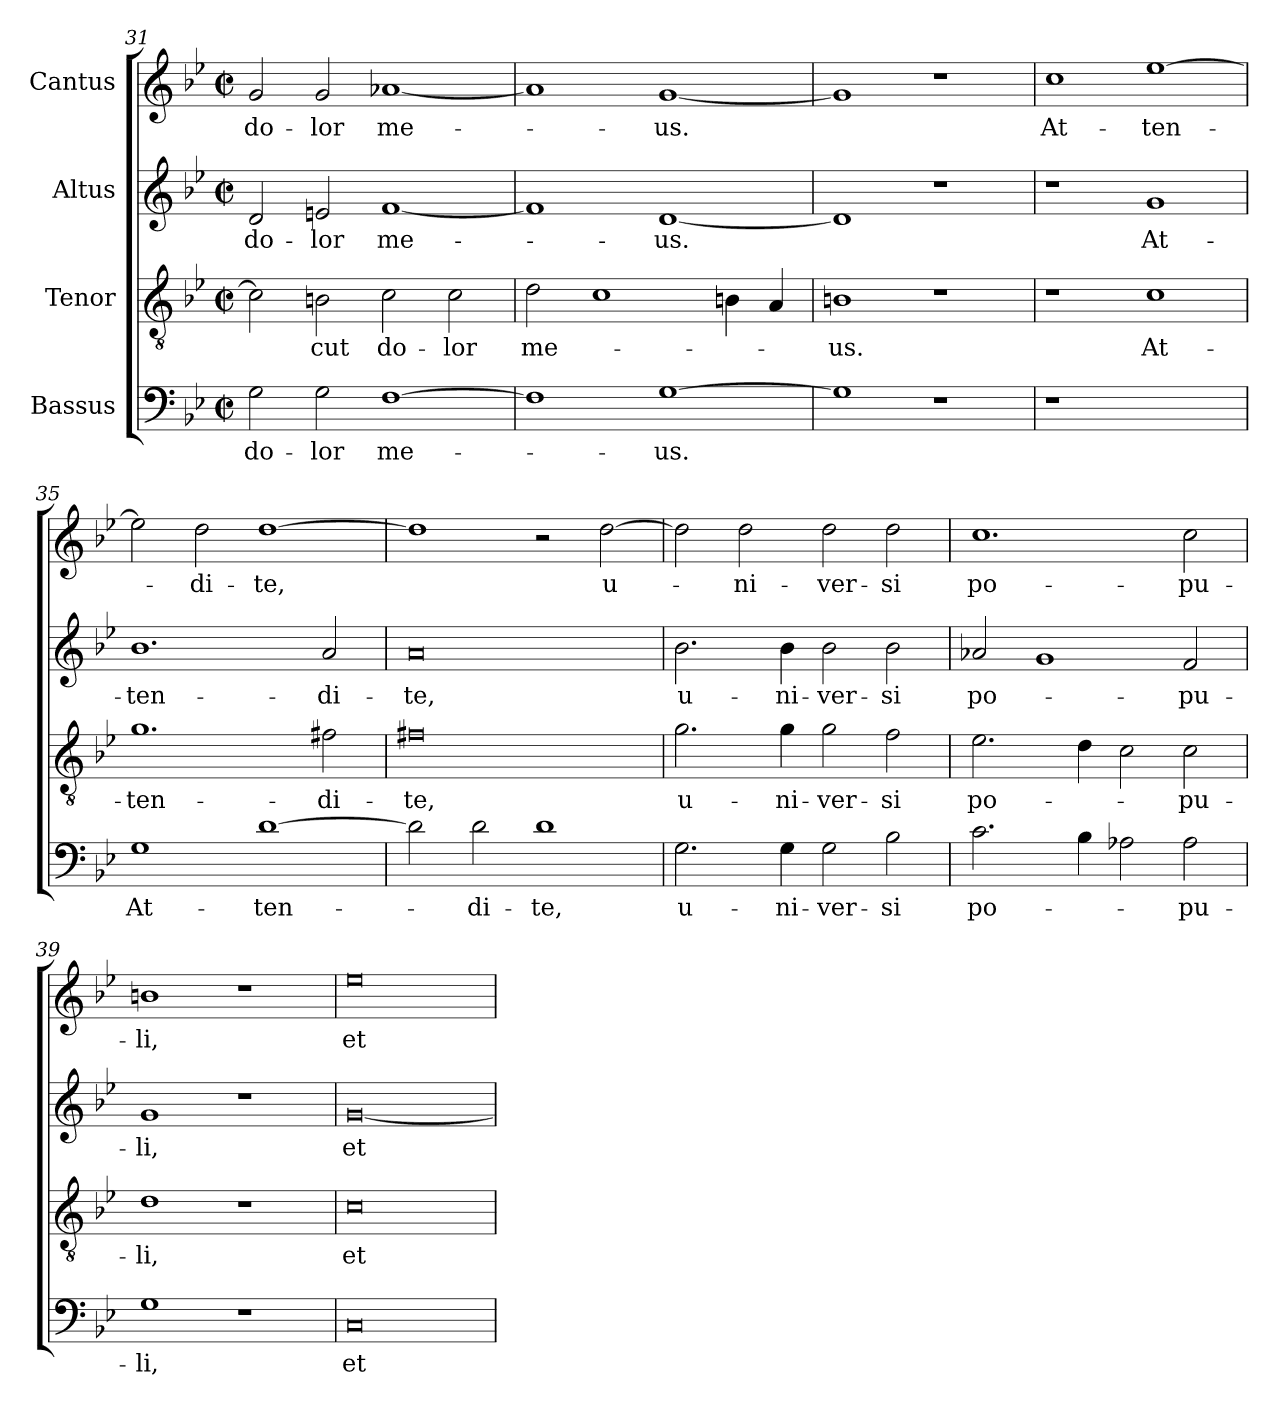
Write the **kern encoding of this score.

**kern	**text	**kern	**text	**kern	**text	**kern	**text
*part4	*part4	*part3	*part3	*part2	*part2	*part1	*part1
*staff4	*staff4	*staff3	*staff3	*staff2	*staff2	*staff1	*staff1
*I"Bassus	*	*I"Tenor	*	*I"Altus	*	*I"Cantus	*
!!LO:PB:g=z
*clefF4	*	*clefGv2	*	*clefG2	*	*clefG2	*
*k[b-e-]	*	*k[b-e-]	*	*k[b-e-]	*	*k[b-e-]	*
*B-:	*	*B-:	*	*B-:	*	*B-:	*
*M2/2	*	*M2/2	*	*M2/2	*	*M2/2	*
*met(c|)	*	*met(c|)	*	*met(c|)	*	*met(c|)	*
=31	=31	=31	=31	=31	=31	=31	=31
2G\	do-	2c\]	.	2d/	do-	2g/	do-
2G\	-lor	2Bn\	-cut	2en/	-lor	2g/	-lor
[1F	me-	2c\	do-	[1f	me-	[1a-X	me-
.	.	2c\	-lor	.	.	.	.
=32	=32	=32	=32	=32	=32	=32	=32
1F]	.	2d\	me-	1f]	.	1a-]	.
.	.	1c	.	.	.	.	.
[1G	-us.	.	.	[1d	-us.	[1g	-us.
.	.	4Bn\	.	.	.	.	.
.	.	4A/	.	.	.	.	.
=33	=33	=33	=33	=33	=33	=33	=33
1G]	.	1Bn	-us.	1d]	.	1g]	.
1r	.	1r	.	1r	.	1r	.
=34	=34	=34	=34	=34	=34	=34	=34
1r	.	1r	.	1r	.	1cc	At-
1ryy	.	1c	At-	1g	At-	[1ee-	-ten-
=35	=35	=35	=35	=35	=35	=35	=35
1G	At-	1.g	-ten-	1.b-	-ten-	2ee-\]	.
.	.	.	.	.	.	2dd\	-di-
[1d	-ten-	.	.	.	.	[1dd	-te,
.	.	2f#X\	-di-	2a/	-di-	.	.
=36	=36	=36	=36	=36	=36	=36	=36
2d\]	.	0f#X	-te,	0a	-te,	1dd]	.
2d\	-di-	.	.	.	.	.	.
1d	-te,	.	.	.	.	2r	.
.	.	.	.	.	.	[2dd\	u-
=37	=37	=37	=37	=37	=37	=37	=37
2.G\	u-	2.g\	u-	2.b-\	u-	2dd\]	.
.	.	.	.	.	.	2dd\	-ni-
4G\	-ni-	4g\	-ni-	4b-\	-ni-	.	.
2G\	-ver-	2g\	-ver-	2b-\	-ver-	2dd\	-ver-
2B-\	-si	2f\	-si	2b-\	-si	2dd\	-si
!!LO:LB:g=z
=38	=38	=38	=38	=38	=38	=38	=38
2.c\	po-	2.e-\	po-	2a-X/	po-	1.cc	po-
.	.	.	.	1g	.	.	.
4B-\	.	4d\	.	.	.	.	.
2A-X\	.	2c\	.	.	.	.	.
2A-\	-pu-	2c\	-pu-	2f/	-pu-	2cc\	-pu-
=39	=39	=39	=39	=39	=39	=39	=39
1G	-li,	1d	-li,	1g	-li,	1bn	-li,
1r	.	1r	.	1r	.	1r	.
=40	=40	=40	=40	=40	=40	=40	=40
0C	et	0c	et	[0g	et	0ee-	et
=	=	=	=	=	=	=	=
*-	*-	*-	*-	*-	*-	*-	*-
